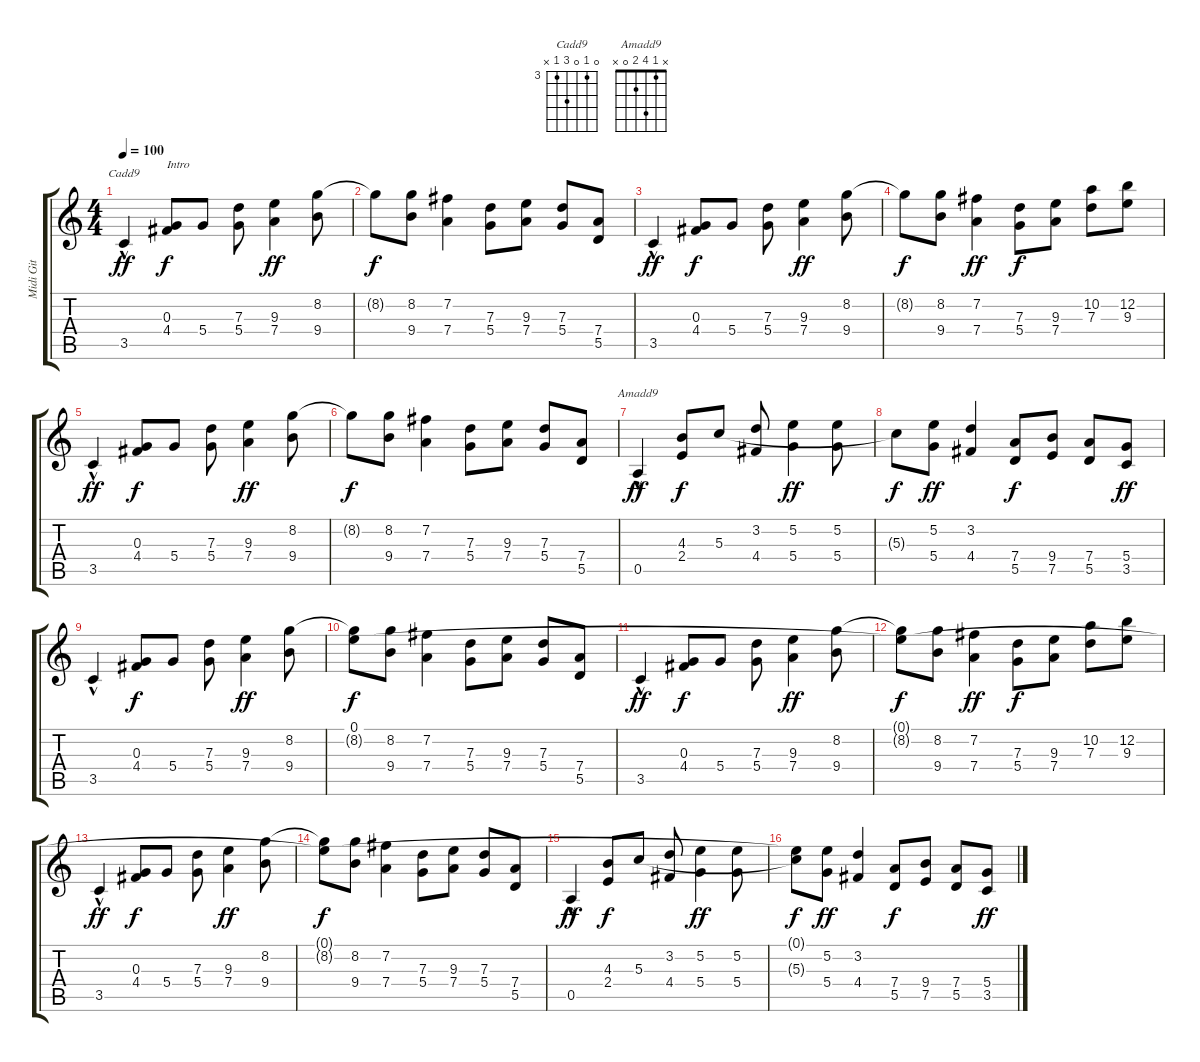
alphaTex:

\track ("Midi Git" "Midi Git") {instrument electricguitarclean}
\staff {score tabs}
\tuning (E4 B3 G3 D3 A2 E2) {hide}
\chord ("Cadd9" 0 3 0 5 3 x) {firstfret 3}
\chord ("Amadd9" x 1 4 2 0 x)
\ts (4 4)
\tempo 100
\clef g2
\ks c
3.5{hac}.4{ch "Cadd9" dy ff instrument electricguitarclean} (0.3 4.4).8{txt "Intro" dy f} 5.4.8 (7.3 5.4).8 (9.3 7.4).4{dy ff} (8.2 9.4).8 |
8.2{t}.8{dy f} (8.2 9.4).8 (7.2 7.4).4 (7.3 5.4).8 (9.3 7.4).8 (7.3 5.4).8 (7.4 5.5).8 |
3.5{hac}.4{dy ff} (0.3 4.4).8{dy f} 5.4.8 (7.3 5.4).8 (9.3 7.4).4{dy ff} (8.2 9.4).8 |
8.2{t}.8{dy f} (8.2 9.4).8 (7.2 7.4).4{dy ff} (7.3 5.4).8{dy f} (9.3 7.4).8 (10.2 7.3).8 (12.2 9.3).8 |
3.5{hac}.4{dy ff} (0.3 4.4).8{dy f} 5.4.8 (7.3 5.4).8 (9.3 7.4).4{dy ff} (8.2 9.4).8 |
8.2{t}.8{dy f} (8.2 9.4).8 (7.2 7.4).4 (7.3 5.4).8 (9.3 7.4).8 (7.3 5.4).8 (7.4 5.5).8 |
0.5{hac}.4{ch "Amadd9" dy ff} (4.3 2.4).8{dy f} 5.3.8 (3.2 4.4).8 (5.2 5.4).4{dy ff} (5.2 5.4).8 |
5.3{t}.8{dy f} (5.2 5.4).8{dy ff} (3.2 4.4).4 (7.4 5.5).8{dy f} (9.4 7.5).8 (7.4 5.5).8 (5.4 3.5).8{dy ff} |
3.5{hac}.4 (0.3 4.4).8{dy f} 5.4.8 (7.3 5.4).8 (9.3 7.4).4{dy ff} (8.2 9.4).8 |
(0.1 8.2{t}).8{dy f} (8.2 9.4).8 (7.2 7.4).4 (7.3 5.4).8 (9.3 7.4).8 (7.3 5.4).8 (7.4 5.5).8 |
3.5{hac}.4{dy ff} (0.3 4.4).8{dy f} 5.4.8 (7.3 5.4).8 (9.3 7.4).4{dy ff} (8.2 9.4).8 |
(0.1{t} 8.2{t}).8{dy f} (8.2 9.4).8 (7.2 7.4).4{dy ff} (7.3 5.4).8{dy f} (9.3 7.4).8 (10.2 7.3).8 (12.2 9.3).8 |
3.5{hac}.4{dy ff} (0.3 4.4).8{dy f} 5.4.8 (7.3 5.4).8 (9.3 7.4).4{dy ff} (8.2 9.4).8 |
(0.1{t} 8.2{t}).8{dy f} (8.2 9.4).8 (7.2 7.4).4 (7.3 5.4).8 (9.3 7.4).8 (7.3 5.4).8 (7.4 5.5).8 |
0.5{hac}.4{dy ff} (4.3 2.4).8{dy f} 5.3.8 (3.2 4.4).8 (5.2 5.4).4{dy ff} (5.2 5.4).8 |
(0.1{t} 5.3{t}).8{dy f} (5.2 5.4).8{dy ff} (3.2 4.4).4 (7.4 5.5).8{dy f} (9.4 7.5).8 (7.4 5.5).8 (5.4 3.5).8{dy ff}
